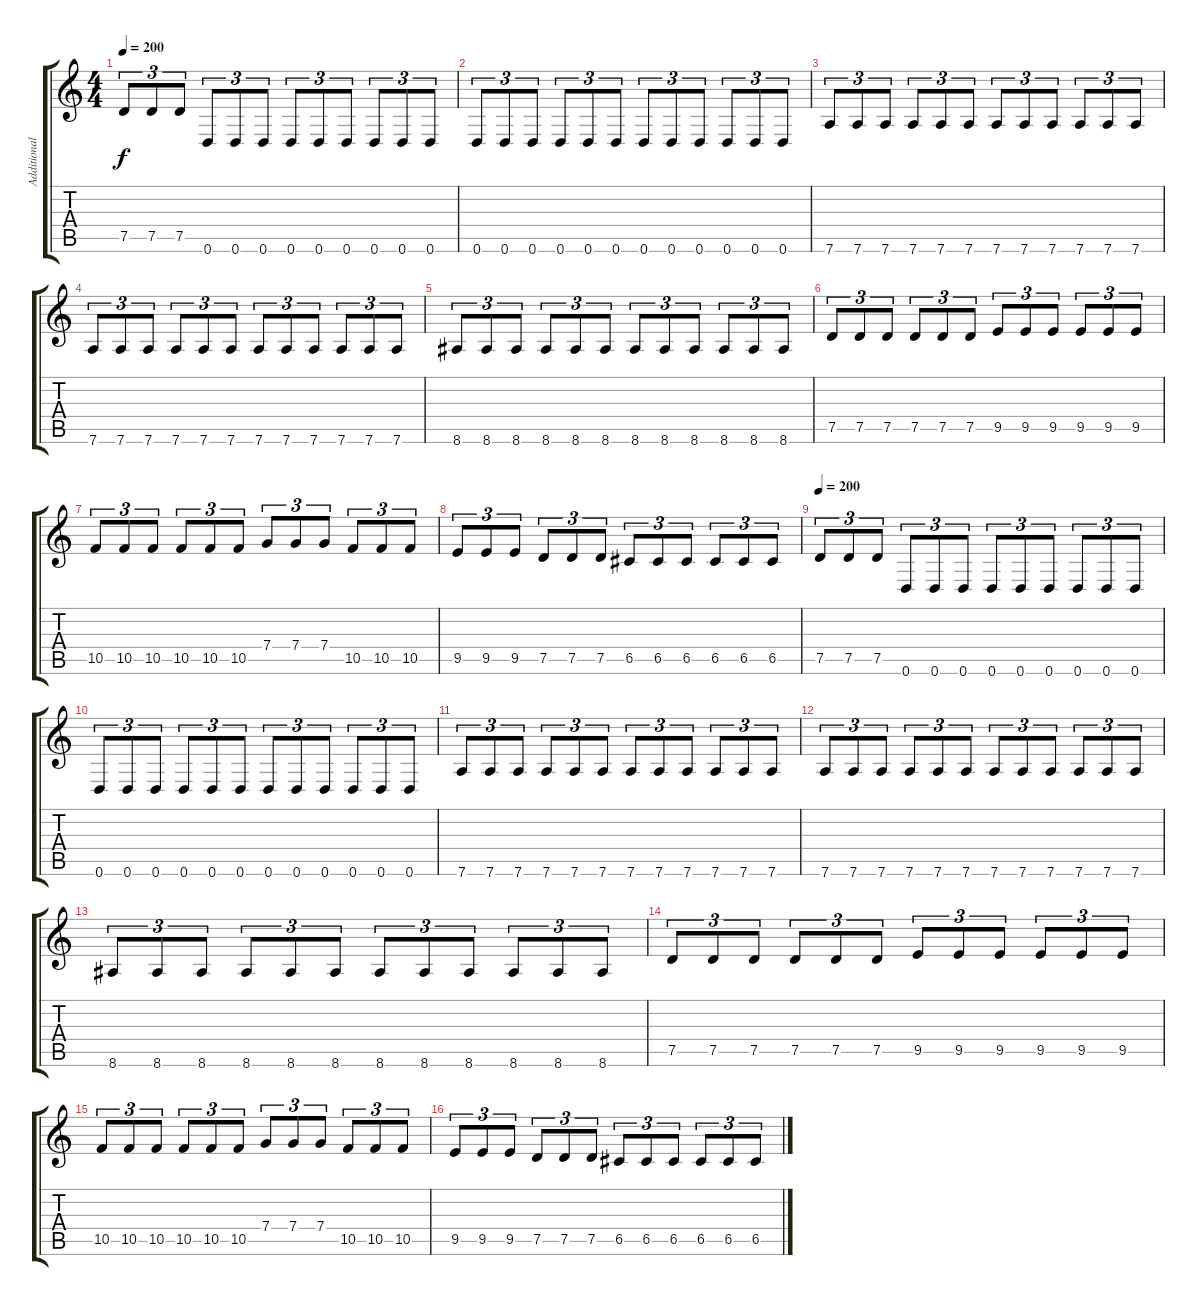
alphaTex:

\track ("Additional Guitar 1" "Additional") {instrument distortionguitar}
\staff {score tabs}
\tuning (D4 A3 F3 C3 G2 D2) {hide}
\ts (4 4)
\tempo 200
\clef g2
\ks c
7.5.8{tu (3 2) dy f} 7.5.8{tu (3 2)} 7.5.8{tu (3 2)} 0.6.8{tu (3 2)} 0.6.8{tu (3 2)} 0.6.8{tu (3 2)} 0.6.8{tu (3 2)} 0.6.8{tu (3 2)} 0.6.8{tu (3 2)} 0.6.8{tu (3 2)} 0.6.8{tu (3 2)} 0.6.8{tu (3 2)} |
0.6.8{tu (3 2)} 0.6.8{tu (3 2)} 0.6.8{tu (3 2)} 0.6.8{tu (3 2)} 0.6.8{tu (3 2)} 0.6.8{tu (3 2)} 0.6.8{tu (3 2)} 0.6.8{tu (3 2)} 0.6.8{tu (3 2)} 0.6.8{tu (3 2)} 0.6.8{tu (3 2)} 0.6.8{tu (3 2)} |
7.6.8{tu (3 2)} 7.6.8{tu (3 2)} 7.6.8{tu (3 2)} 7.6.8{tu (3 2)} 7.6.8{tu (3 2)} 7.6.8{tu (3 2)} 7.6.8{tu (3 2)} 7.6.8{tu (3 2)} 7.6.8{tu (3 2)} 7.6.8{tu (3 2)} 7.6.8{tu (3 2)} 7.6.8{tu (3 2)} |
7.6.8{tu (3 2)} 7.6.8{tu (3 2)} 7.6.8{tu (3 2)} 7.6.8{tu (3 2)} 7.6.8{tu (3 2)} 7.6.8{tu (3 2)} 7.6.8{tu (3 2)} 7.6.8{tu (3 2)} 7.6.8{tu (3 2)} 7.6.8{tu (3 2)} 7.6.8{tu (3 2)} 7.6.8{tu (3 2)} |
8.6.8{tu (3 2)} 8.6.8{tu (3 2)} 8.6.8{tu (3 2)} 8.6.8{tu (3 2)} 8.6.8{tu (3 2)} 8.6.8{tu (3 2)} 8.6.8{tu (3 2)} 8.6.8{tu (3 2)} 8.6.8{tu (3 2)} 8.6.8{tu (3 2)} 8.6.8{tu (3 2)} 8.6.8{tu (3 2)} |
7.5.8{tu (3 2)} 7.5.8{tu (3 2)} 7.5.8{tu (3 2)} 7.5.8{tu (3 2)} 7.5.8{tu (3 2)} 7.5.8{tu (3 2)} 9.5.8{tu (3 2)} 9.5.8{tu (3 2)} 9.5.8{tu (3 2)} 9.5.8{tu (3 2)} 9.5.8{tu (3 2)} 9.5.8{tu (3 2)} |
10.5.8{tu (3 2)} 10.5.8{tu (3 2)} 10.5.8{tu (3 2)} 10.5.8{tu (3 2)} 10.5.8{tu (3 2)} 10.5.8{tu (3 2)} 7.4.8{tu (3 2)} 7.4.8{tu (3 2)} 7.4.8{tu (3 2)} 10.5.8{tu (3 2)} 10.5.8{tu (3 2)} 10.5.8{tu (3 2)} |
9.5.8{tu (3 2)} 9.5.8{tu (3 2)} 9.5.8{tu (3 2)} 7.5.8{tu (3 2)} 7.5.8{tu (3 2)} 7.5.8{tu (3 2)} 6.5.8{tu (3 2)} 6.5.8{tu (3 2)} 6.5.8{tu (3 2)} 6.5.8{tu (3 2)} 6.5.8{tu (3 2)} 6.5.8{tu (3 2)} |
\tempo 200
7.5.8{tu (3 2)} 7.5.8{tu (3 2)} 7.5.8{tu (3 2)} 0.6.8{tu (3 2)} 0.6.8{tu (3 2)} 0.6.8{tu (3 2)} 0.6.8{tu (3 2)} 0.6.8{tu (3 2)} 0.6.8{tu (3 2)} 0.6.8{tu (3 2)} 0.6.8{tu (3 2)} 0.6.8{tu (3 2)} |
0.6.8{tu (3 2)} 0.6.8{tu (3 2)} 0.6.8{tu (3 2)} 0.6.8{tu (3 2)} 0.6.8{tu (3 2)} 0.6.8{tu (3 2)} 0.6.8{tu (3 2)} 0.6.8{tu (3 2)} 0.6.8{tu (3 2)} 0.6.8{tu (3 2)} 0.6.8{tu (3 2)} 0.6.8{tu (3 2)} |
7.6.8{tu (3 2)} 7.6.8{tu (3 2)} 7.6.8{tu (3 2)} 7.6.8{tu (3 2)} 7.6.8{tu (3 2)} 7.6.8{tu (3 2)} 7.6.8{tu (3 2)} 7.6.8{tu (3 2)} 7.6.8{tu (3 2)} 7.6.8{tu (3 2)} 7.6.8{tu (3 2)} 7.6.8{tu (3 2)} |
7.6.8{tu (3 2)} 7.6.8{tu (3 2)} 7.6.8{tu (3 2)} 7.6.8{tu (3 2)} 7.6.8{tu (3 2)} 7.6.8{tu (3 2)} 7.6.8{tu (3 2)} 7.6.8{tu (3 2)} 7.6.8{tu (3 2)} 7.6.8{tu (3 2)} 7.6.8{tu (3 2)} 7.6.8{tu (3 2)} |
8.6.8{tu (3 2)} 8.6.8{tu (3 2)} 8.6.8{tu (3 2)} 8.6.8{tu (3 2)} 8.6.8{tu (3 2)} 8.6.8{tu (3 2)} 8.6.8{tu (3 2)} 8.6.8{tu (3 2)} 8.6.8{tu (3 2)} 8.6.8{tu (3 2)} 8.6.8{tu (3 2)} 8.6.8{tu (3 2)} |
7.5.8{tu (3 2)} 7.5.8{tu (3 2)} 7.5.8{tu (3 2)} 7.5.8{tu (3 2)} 7.5.8{tu (3 2)} 7.5.8{tu (3 2)} 9.5.8{tu (3 2)} 9.5.8{tu (3 2)} 9.5.8{tu (3 2)} 9.5.8{tu (3 2)} 9.5.8{tu (3 2)} 9.5.8{tu (3 2)} |
10.5.8{tu (3 2)} 10.5.8{tu (3 2)} 10.5.8{tu (3 2)} 10.5.8{tu (3 2)} 10.5.8{tu (3 2)} 10.5.8{tu (3 2)} 7.4.8{tu (3 2)} 7.4.8{tu (3 2)} 7.4.8{tu (3 2)} 10.5.8{tu (3 2)} 10.5.8{tu (3 2)} 10.5.8{tu (3 2)} |
9.5.8{tu (3 2)} 9.5.8{tu (3 2)} 9.5.8{tu (3 2)} 7.5.8{tu (3 2)} 7.5.8{tu (3 2)} 7.5.8{tu (3 2)} 6.5.8{tu (3 2)} 6.5.8{tu (3 2)} 6.5.8{tu (3 2)} 6.5.8{tu (3 2)} 6.5.8{tu (3 2)} 6.5.8{tu (3 2)}
